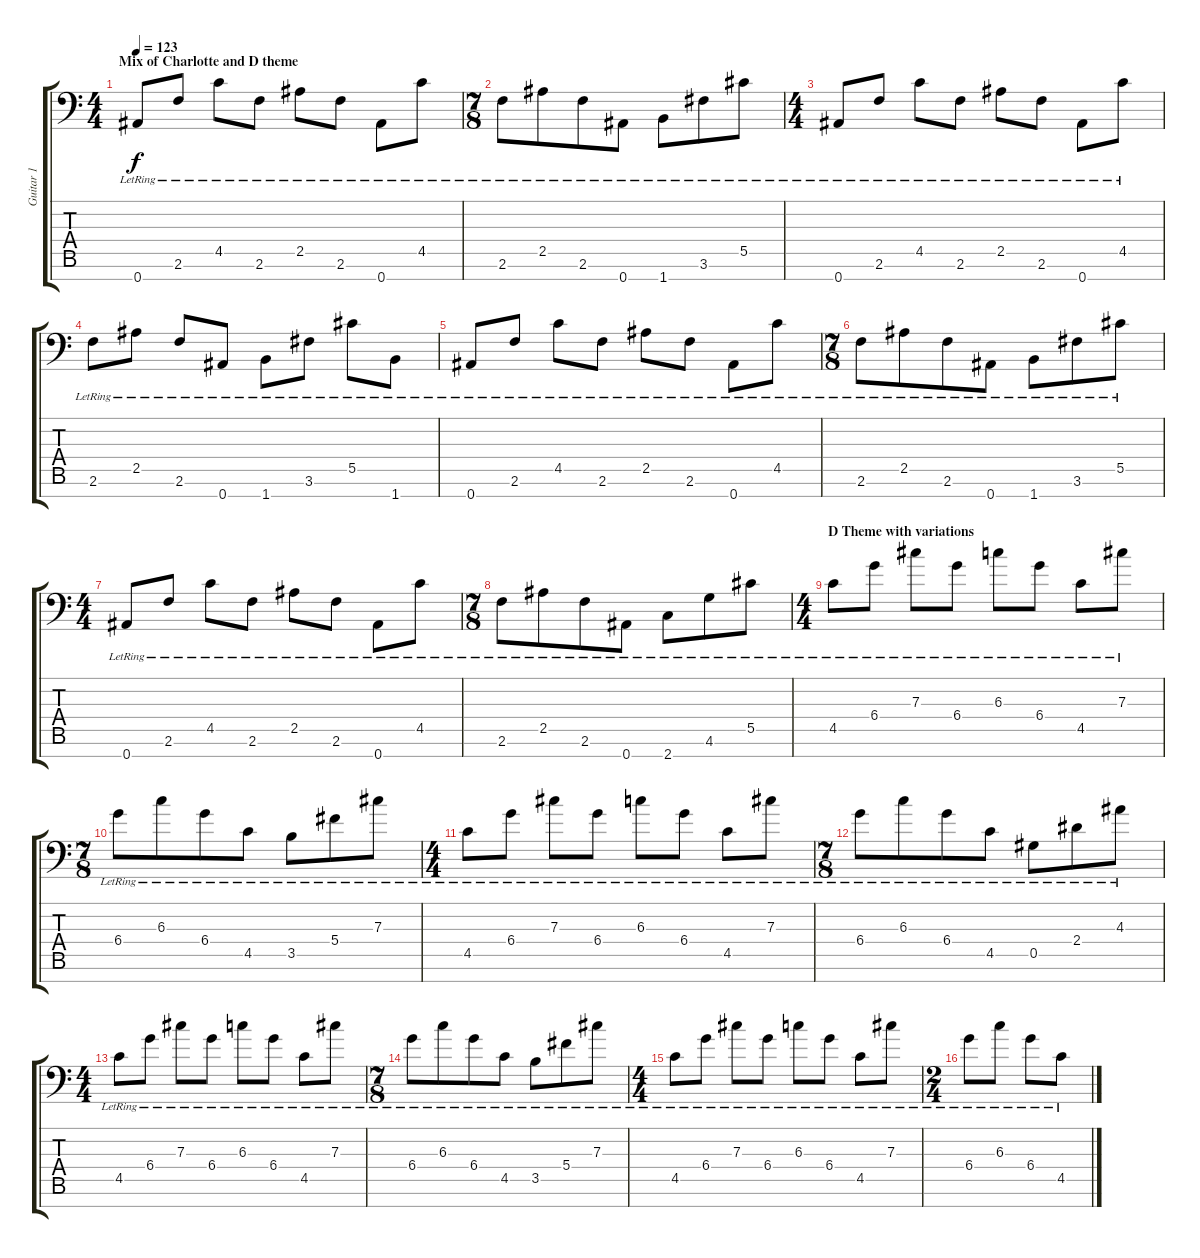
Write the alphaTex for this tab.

\track ("Guitar 1" "Guitar 1") {instrument acousticguitarsteel}
\staff {score tabs}
\tuning (Eb4 Bb3 Gb3 Db3 Ab2 Eb2 Bb1) {hide}
\ts (4 4)
\section ("" "Mix of Charlotte and D theme")
\tempo 123
\clef f4
\ks c
0.7{lr}.8{dy f} 2.6{lr}.8 4.5{lr}.8 2.6{lr}.8 2.5{lr}.8 2.6{lr}.8 0.7{lr}.8 4.5{lr}.8 |
\ts (7 8)
2.6{lr}.8 2.5{lr}.8 2.6{lr}.8 0.7{lr}.8 1.7{lr}.8 3.6{lr}.8 5.5{lr}.8 |
\ts (4 4)
0.7{lr}.8 2.6{lr}.8 4.5{lr}.8 2.6{lr}.8 2.5{lr}.8 2.6{lr}.8 0.7{lr}.8 4.5{lr}.8 |
2.6{lr}.8 2.5{lr}.8 2.6{lr}.8 0.7{lr}.8 1.7{lr}.8 3.6{lr}.8 5.5{lr}.8 1.7{lr}.8 |
0.7{lr}.8 2.6{lr}.8 4.5{lr}.8 2.6{lr}.8 2.5{lr}.8 2.6{lr}.8 0.7{lr}.8 4.5{lr}.8 |
\ts (7 8)
2.6{lr}.8 2.5{lr}.8 2.6{lr}.8 0.7{lr}.8 1.7{lr}.8 3.6{lr}.8 5.5{lr}.8 |
\ts (4 4)
0.7{lr}.8 2.6{lr}.8 4.5{lr}.8 2.6{lr}.8 2.5{lr}.8 2.6{lr}.8 0.7{lr}.8 4.5{lr}.8 |
\ts (7 8)
2.6{lr}.8 2.5{lr}.8 2.6{lr}.8 0.7{lr}.8 2.7{lr}.8 4.6{lr}.8 5.5{lr}.8 |
\ts (4 4)
\section ("" "D Theme with variations")
4.5{lr}.8 6.4{lr}.8 7.3{lr}.8 6.4{lr}.8 6.3{lr}.8 6.4{lr}.8 4.5{lr}.8 7.3{lr}.8 |
\ts (7 8)
6.4{lr}.8 6.3{lr}.8 6.4{lr}.8 4.5{lr}.8 3.5{lr}.8 5.4{lr}.8 7.3{lr}.8 |
\ts (4 4)
4.5{lr}.8 6.4{lr}.8 7.3{lr}.8 6.4{lr}.8 6.3{lr}.8 6.4{lr}.8 4.5{lr}.8 7.3{lr}.8 |
\ts (7 8)
6.4{lr}.8 6.3{lr}.8 6.4{lr}.8 4.5{lr}.8 0.5{lr}.8 2.4{lr}.8 4.3{lr}.8 |
\ts (4 4)
4.5{lr}.8 6.4{lr}.8 7.3{lr}.8 6.4{lr}.8 6.3{lr}.8 6.4{lr}.8 4.5{lr}.8 7.3{lr}.8 |
\ts (7 8)
6.4{lr}.8 6.3{lr}.8 6.4{lr}.8 4.5{lr}.8 3.5{lr}.8 5.4{lr}.8 7.3{lr}.8 |
\ts (4 4)
4.5{lr}.8 6.4{lr}.8 7.3{lr}.8 6.4{lr}.8 6.3{lr}.8 6.4{lr}.8 4.5{lr}.8 7.3{lr}.8 |
\ts (2 4)
6.4{lr}.8 6.3{lr}.8 6.4{lr}.8 4.5{lr}.8
